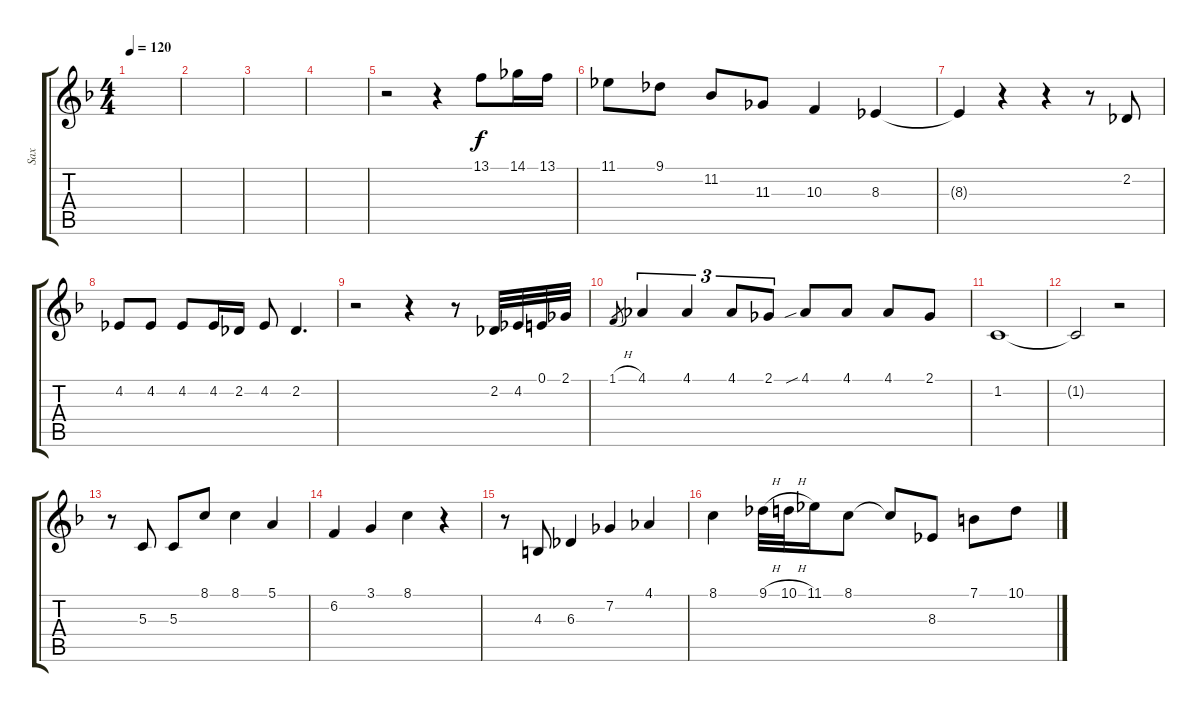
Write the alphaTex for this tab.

\track ("Sax" "Sax") {instrument tenorsax}
\staff {score tabs}
\tuning (E4 B3 G3 D3 A2 E2) {hide}
\ts (4 4)
\tempo 120
\clef g2
\ks f
|
|
|
|
r.2 r.4 13.1.8 14.1.16 13.1.16 |
11.1.8 9.1.8 11.2.8 11.3.8 10.3.4 8.3.4 |
8.3{t}.4 r.4 r.4 r.8 2.2.8 |
4.2.8 4.2.8 4.2.8 4.2.16 2.2.16 4.2.8 2.2.4{d} |
r.2 r.4 r.8 2.2.32 4.2.32 0.1.32 2.1.32 |
1.1{h}.8{gr} 4.1.4{tu (3 2)} 4.1.4{tu (3 2)} 4.1.8{tu (3 2)} 2.1.8{tu (3 2)} 4.1{sib}.8 4.1.8 4.1.8 2.1.8 |
1.2.1 |
1.2{t}.2 r.2 |
r.8 5.3.8 5.3.8 8.1.8 8.1.4 5.1.4 |
6.2.4 3.1.4 8.1.4 r.4 |
r.8 4.3.8 6.3.4 7.2.4 4.1.4 |
8.1.4 9.1{h}.32 10.1{h}.32 11.1.16 8.1.8 8.1{t}.8 8.3.8 7.1.8 10.1.8
